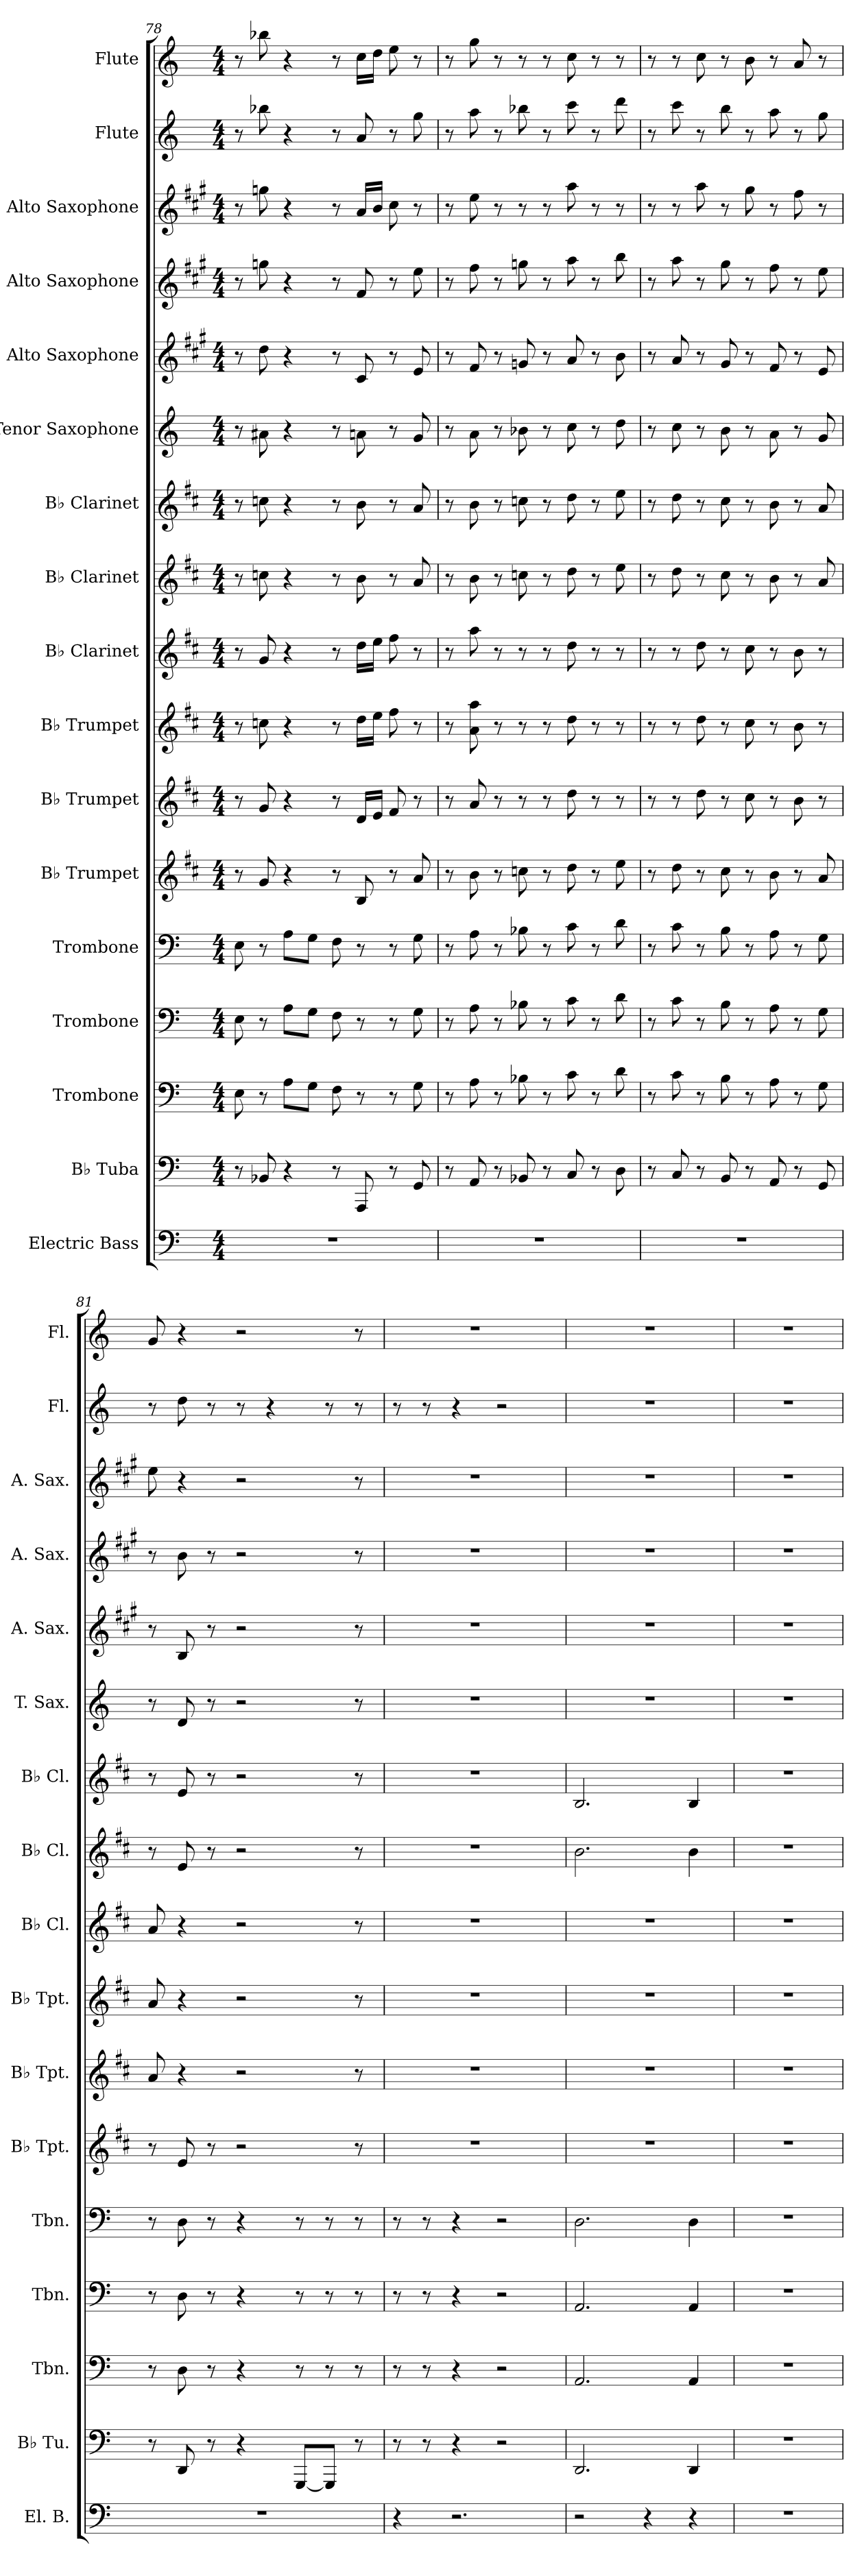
**kern	**kern	**kern	**kern	**kern	**kern	**kern	**kern	**kern	**kern	**kern	**kern	**kern	**kern	**kern	**kern	**kern
*part17	*part16	*part15	*part14	*part13	*part12	*part11	*part10	*part9	*part8	*part7	*part6	*part5	*part4	*part3	*part2	*part1
*staff17	*staff16	*staff15	*staff14	*staff13	*staff12	*staff11	*staff10	*staff9	*staff8	*staff7	*staff6	*staff5	*staff4	*staff3	*staff2	*staff1
*I"Electric Bass	*I"B♭ Tuba	*I"Trombone	*I"Trombone	*I"Trombone	*I"B♭ Trumpet	*I"B♭ Trumpet	*I"B♭ Trumpet	*I"B♭ Clarinet	*I"B♭ Clarinet	*I"B♭ Clarinet	*I"Tenor Saxophone	*I"Alto Saxophone	*I"Alto Saxophone	*I"Alto Saxophone	*I"Flute	*I"Flute
*I'El. B.	*I'B♭ Tu.	*I'Tbn.	*I'Tbn.	*I'Tbn.	*I'B♭ Tpt.	*I'B♭ Tpt.	*I'B♭ Tpt.	*I'B♭ Cl.	*I'B♭ Cl.	*I'B♭ Cl.	*I'T. Sax.	*I'A. Sax.	*I'A. Sax.	*I'A. Sax.	*I'Fl.	*I'Fl.
*clefF4	*clefF4	*clefF4	*clefF4	*clefF4	*clefG2	*clefG2	*clefG2	*clefG2	*clefG2	*clefG2	*clefG2	*clefG2	*clefG2	*clefG2	*clefG2	*clefG2
*ITrd7c12	*	*	*	*	*ITrd1c2	*ITrd1c2	*ITrd1c2	*ITrd1c2	*ITrd1c2	*ITrd1c2	*ITrd8c14	*ITrd5c9	*ITrd5c9	*ITrd5c9	*	*
*k[]	*k[]	*k[]	*k[]	*k[]	*k[]	*k[]	*k[]	*k[]	*k[]	*k[]	*k[]	*k[]	*k[]	*k[]	*k[]	*k[]
*M4/4	*M4/4	*M4/4	*M4/4	*M4/4	*M4/4	*M4/4	*M4/4	*M4/4	*M4/4	*M4/4	*M4/4	*M4/4	*M4/4	*M4/4	*M4/4	*M4/4
=78	=78	=78	=78	=78	=78	=78	=78	=78	=78	=78	=78	=78	=78	=78	=78	=78
1r	8r	8E\	8E\	8E\	8r	8r	8r	8r	8r	8r	8r	8r	8r	8r	8r	8r
.	8BB-X/	8r	8r	8r	8f/	8f/	8b-X\	8f/	8b-X\	8b-X\	8A#X\	8f\	8b-X\	8b-X\	8bb-X\	8bb-X\
.	4r	8A\L	8A\L	8A\L	4r	4r	4r	4r	4r	4r	4r	4r	4r	4r	4r	4r
.	.	8G\J	8G\J	8G\J	.	.	.	.	.	.	.	.	.	.	.	.
.	8r	8F\	8F\	8F\	8r	8r	8r	8r	8r	8r	8r	8r	8r	8r	8r	8r
.	8AAA/	8r	8r	8r	8A/	16c/LL	16cc\LL	16cc\LL	8a\	8a\	8An\	8E/	8A/	16c/LL	8a/	16cc\LL
.	.	.	.	.	.	16d/JJ	16dd\JJ	16dd\JJ	.	.	.	.	.	16d/JJ	.	16dd\JJ
.	8r	8r	8r	8r	8r	8e/	8ee\	8ee\	8r	8r	8r	8r	8r	8e\	8r	8ee\
.	8GG/	8G\	8G\	8G\	8g/	8r	8r	8r	8g/	8g/	8G/	8G/	8g\	8r	8gg\	8r
=79	=79	=79	=79	=79	=79	=79	=79	=79	=79	=79	=79	=79	=79	=79	=79	=79
1r	8r	8r	8r	8r	8r	8r	8r	8r	8r	8r	8r	8r	8r	8r	8r	8r
.	8AA/	8A\	8A\	8A\	8a\	8g/	8g\ 8gg\	8gg\	8a\	8a\	8A\	8A/	8a\	8g\	8aa\	8gg\
.	8r	8r	8r	8r	8r	8r	8r	8r	8r	8r	8r	8r	8r	8r	8r	8r
.	8BB-X/	8B-X\	8B-X\	8B-X\	8b-X\	8r	8r	8r	8b-X\	8b-X\	8B-X\	8B-X/	8b-X\	8r	8bb-X\	8r
.	8r	8r	8r	8r	8r	8r	8r	8r	8r	8r	8r	8r	8r	8r	8r	8r
.	8C/	8c\	8c\	8c\	8cc\	8cc\	8cc\	8cc\	8cc\	8cc\	8c\	8c/	8cc\	8cc\	8ccc\	8cc\
.	8r	8r	8r	8r	8r	8r	8r	8r	8r	8r	8r	8r	8r	8r	8r	8r
.	8D\	8d\	8d\	8d\	8dd\	8r	8r	8r	8dd\	8dd\	8d\	8d\	8dd\	8r	8ddd\	8r
=80	=80	=80	=80	=80	=80	=80	=80	=80	=80	=80	=80	=80	=80	=80	=80	=80
1r	8r	8r	8r	8r	8r	8r	8r	8r	8r	8r	8r	8r	8r	8r	8r	8r
.	8C/	8c\	8c\	8c\	8cc\	8r	8r	8r	8cc\	8cc\	8c\	8c/	8cc\	8r	8ccc\	8r
.	8r	8r	8r	8r	8r	8cc\	8cc\	8cc\	8r	8r	8r	8r	8r	8cc\	8r	8cc\
.	8BB/	8B\	8B\	8B\	8b\	8r	8r	8r	8b\	8b\	8B\	8B/	8b\	8r	8bb\	8r
.	8r	8r	8r	8r	8r	8b\	8b\	8b\	8r	8r	8r	8r	8r	8b\	8r	8b\
.	8AA/	8A\	8A\	8A\	8a\	8r	8r	8r	8a\	8a\	8A\	8A/	8a\	8r	8aa\	8r
.	8r	8r	8r	8r	8r	8a\	8a\	8a\	8r	8r	8r	8r	8r	8a\	8r	8a/
.	8GG/	8G\	8G\	8G\	8g/	8r	8r	8r	8g/	8g/	8G/	8G/	8g\	8r	8gg\	8r
!!LO:PB:g=z
=81	=81	=81	=81	=81	=81	=81	=81	=81	=81	=81	=81	=81	=81	=81	=81	=81
1r	8r	8r	8r	8r	8r	8g/	8g/	8g/	8r	8r	8r	8r	8r	8g\	8r	8g/
.	8DD/	8D\	8D\	8D\	8d/	4r	4r	4r	8d/	8d/	8D/	8D/	8d\	4r	8dd\	4r
.	8r	8r	8r	8r	8r	.	.	.	8r	8r	8r	8r	8r	.	8r	.
.	4r	4r	4r	4r	2r	2r	2r	2r	2r	2r	2r	2r	2r	2r	8r	2r
.	.	.	.	.	.	.	.	.	.	.	.	.	.	.	4r	.
.	[8GGG/L	8r	8r	8r	.	.	.	.	.	.	.	.	.	.	.	.
.	8GGG/J]	8r	8r	8r	.	.	.	.	.	.	.	.	.	.	8r	.
.	8r	8r	8r	8r	8r	8r	8r	8r	8r	8r	8r	8r	8r	8r	8r	8r
=82	=82	=82	=82	=82	=82	=82	=82	=82	=82	=82	=82	=82	=82	=82	=82	=82
4r	8r	8r	8r	8r	1r	1r	1r	1r	1r	1r	1r	1r	1r	1r	8r	1r
.	8r	8r	8r	8r	.	.	.	.	.	.	.	.	.	.	8r	.
2.r	4r	4r	4r	4r	.	.	.	.	.	.	.	.	.	.	4r	.
.	2r	2r	2r	2r	.	.	.	.	.	.	.	.	.	.	2r	.
=83	=83	=83	=83	=83	=83	=83	=83	=83	=83	=83	=83	=83	=83	=83	=83	=83
2r	2.DD/	2.AA/	2.AA/	2.D\	1r	1r	1r	1r	2.a\	2.A/	1r	1r	1r	1r	1r	1r
4r	.	.	.	.	.	.	.	.	.	.	.	.	.	.	.	.
4r	4DD/	4AA/	4AA/	4D\	.	.	.	.	4a\	4A/	.	.	.	.	.	.
=84	=84	=84	=84	=84	=84	=84	=84	=84	=84	=84	=84	=84	=84	=84	=84	=84
1r	1r	1r	1r	1r	1r	1r	1r	1r	1r	1r	1r	1r	1r	1r	1r	1r
=	=	=	=	=	=	=	=	=	=	=	=	=	=	=	=	=
*-	*-	*-	*-	*-	*-	*-	*-	*-	*-	*-	*-	*-	*-	*-	*-	*-
